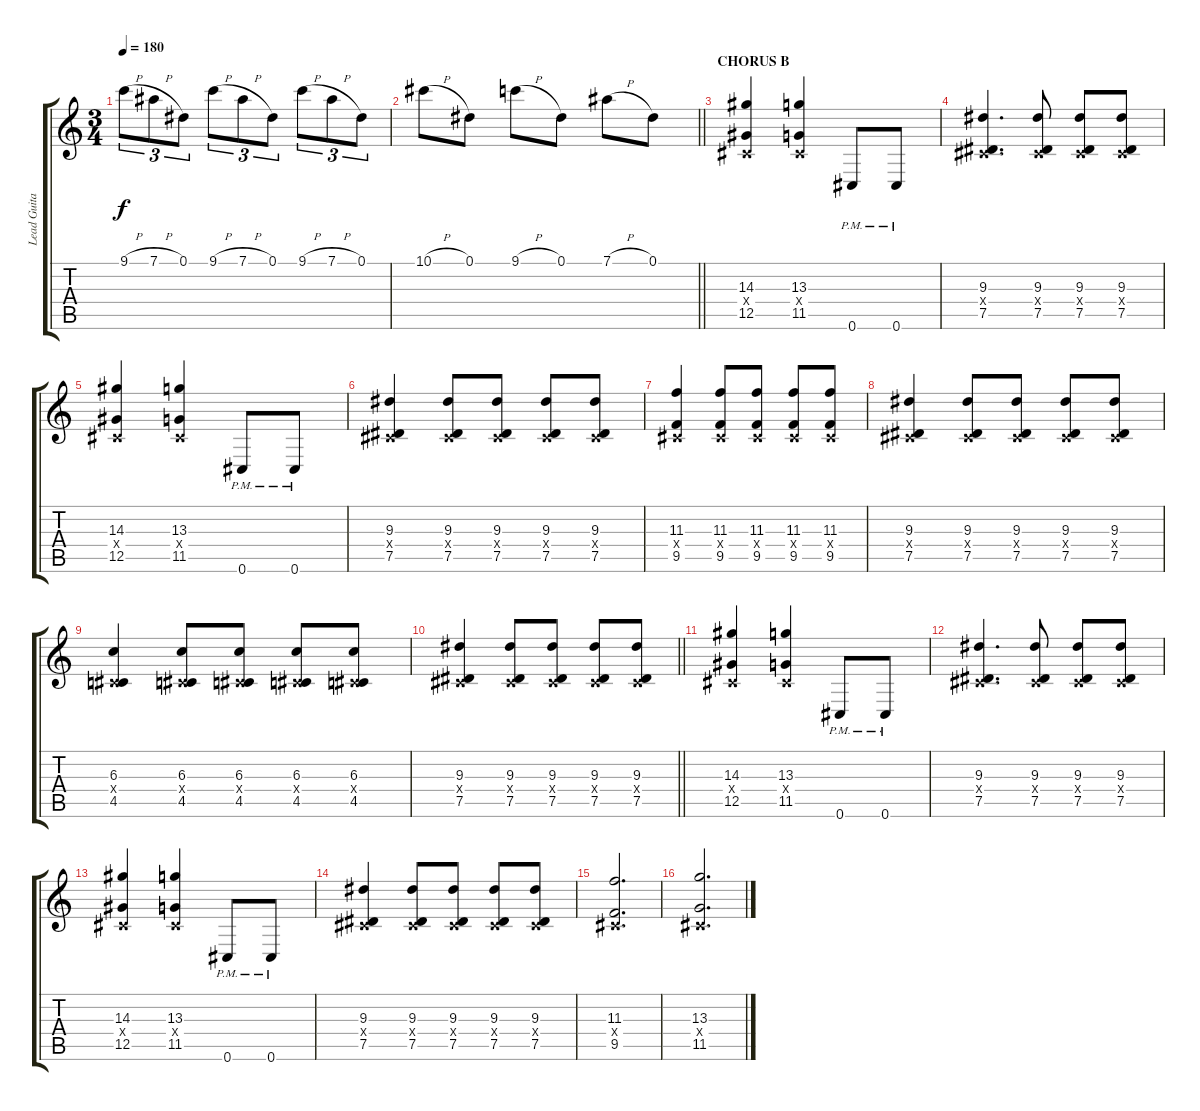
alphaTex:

\track ("Lead Guitar" "Lead Guita") {instrument distortionguitar}
\staff {score tabs}
\tuning (Eb4 Bb3 Gb3 Db3 Ab2 Db2) {hide}
\ts (3 4)
\tempo 180
\clef g2
\ks c
9.1{h}.8{tu (3 2) dy f} 7.1{h}.8{tu (3 2)} 0.1.8{tu (3 2)} 9.1{h}.8{tu (3 2)} 7.1{h}.8{tu (3 2)} 0.1.8{tu (3 2)} 9.1{h}.8{tu (3 2)} 7.1{h}.8{tu (3 2)} 0.1.8{tu (3 2)} |
\barLineRight lightlight
10.1{h}.8 0.1.8 9.1{h}.8 0.1.8 7.1{h}.8 0.1.8 |
\section ("" "CHORUS B")
(14.3 0.4{x} 12.5).4 (13.3 0.4{x} 11.5).4 0.6{pm}.8 0.6{pm}.8 |
(9.3 0.4{x} 7.5).4{d} (9.3 0.4{x} 7.5).8 (9.3 0.4{x} 7.5).8 (9.3 0.4{x} 7.5).8 |
(14.3 0.4{x} 12.5).4 (13.3 0.4{x} 11.5).4 0.6{pm}.8 0.6{pm}.8 |
(9.3 0.4{x} 7.5).4 (9.3 0.4{x} 7.5).8 (9.3 0.4{x} 7.5).8 (9.3 0.4{x} 7.5).8 (9.3 0.4{x} 7.5).8 |
(11.3 0.4{x} 9.5).4 (11.3 0.4{x} 9.5).8 (11.3 0.4{x} 9.5).8 (11.3 0.4{x} 9.5).8 (11.3 0.4{x} 9.5).8 |
(9.3 0.4{x} 7.5).4 (9.3 0.4{x} 7.5).8 (9.3 0.4{x} 7.5).8 (9.3 0.4{x} 7.5).8 (9.3 0.4{x} 7.5).8 |
(6.3 0.4{x} 4.5).4 (6.3 0.4{x} 4.5).8 (6.3 0.4{x} 4.5).8 (6.3 0.4{x} 4.5).8 (6.3 0.4{x} 4.5).8 |
\barLineRight lightlight
(9.3 0.4{x} 7.5).4 (9.3 0.4{x} 7.5).8 (9.3 0.4{x} 7.5).8 (9.3 0.4{x} 7.5).8 (9.3 0.4{x} 7.5).8 |
\section ("" "")
(14.3 0.4{x} 12.5).4 (13.3 0.4{x} 11.5).4 0.6{pm}.8 0.6{pm}.8 |
(9.3 0.4{x} 7.5).4{d} (9.3 0.4{x} 7.5).8 (9.3 0.4{x} 7.5).8 (9.3 0.4{x} 7.5).8 |
(14.3 0.4{x} 12.5).4 (13.3 0.4{x} 11.5).4 0.6{pm}.8 0.6{pm}.8 |
(9.3 0.4{x} 7.5).4 (9.3 0.4{x} 7.5).8 (9.3 0.4{x} 7.5).8 (9.3 0.4{x} 7.5).8 (9.3 0.4{x} 7.5).8 |
(11.3 0.4{x} 9.5).2{d} |
(13.3 0.4{x} 11.5).2{d}
